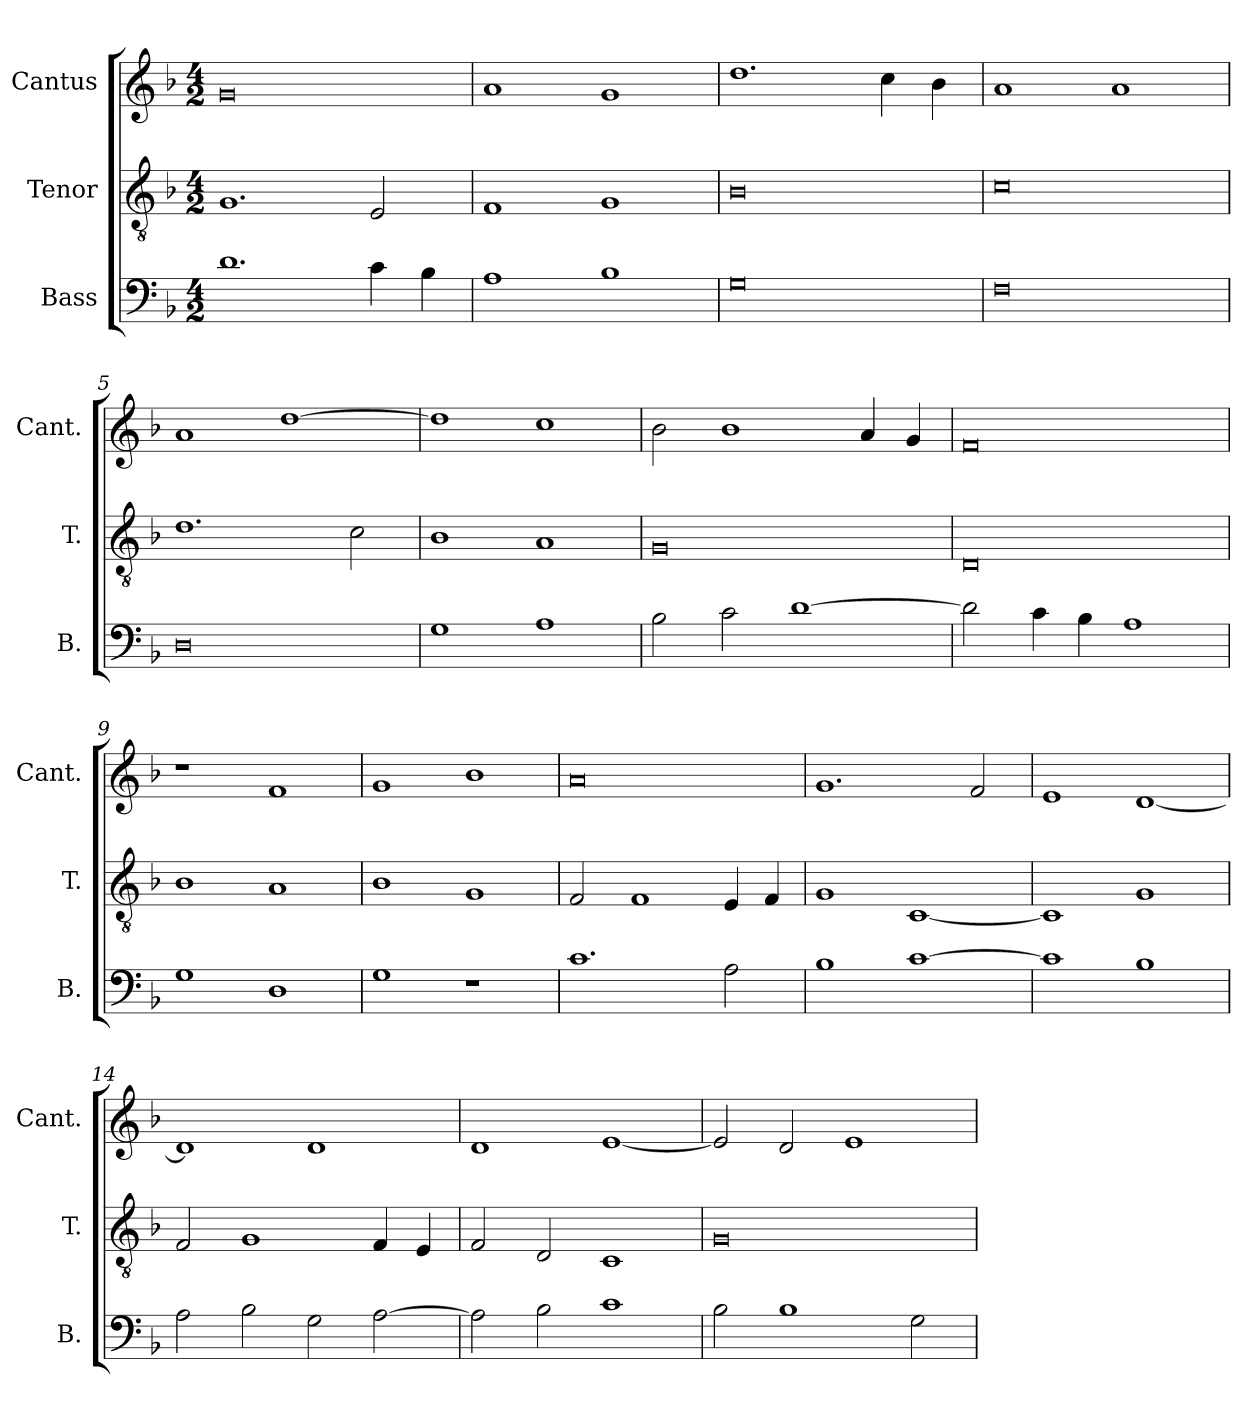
**kern	**kern	**kern
*part3	*part2	*part1
*staff3	*staff2	*staff1
*I"Bass	*I"Tenor	*I"Cantus
*I'B.	*I'T.	*I'Cant.
*clefF4	*clefGv2	*clefG2
*	*ITrd7c12	*
*k[b-]	*k[b-]	*k[b-]
*F:	*F:	*F:
*M4/2	*M4/2	*M4/2
=1	=1	=1
1.d\	1.GG/	0g/
4c\	2EE/	.
4B-\	.	.
=2	=2	=2
1A\	1FF/	1a/
1B-\	1GG/	1g/
=3	=3	=3
0G\	0BB-\	1.dd\
.	.	4cc\
.	.	4b-\
=4	=4	=4
0F\	0C\	1a/
.	.	1a/
=5	=5	=5
0D\	1.D\	1a/
.	.	[1dd\
.	2C\	.
=6	=6	=6
1G\	1BB-\	1dd\]
1A\	1AA/	1cc\
=7	=7	=7
2B-\	0GG/	2b-\
2c\	.	1b-\
[1d\	.	.
.	.	4a/
.	.	4g/
=8	=8	=8
2d\]	0DD/	0f/
4c\	.	.
4B-\	.	.
1A\	.	.
=9	=9	=9
1G\	1BB-\	1r
1D\	1AA/	1f/
=10	=10	=10
1G\	1BB-\	1g/
1r	1GG/	1b-\
=11	=11	=11
1.c\	2FF/	0a/
.	1FF/	.
2A\	4EE/	.
.	4FF/	.
=12	=12	=12
1B-\	1GG/	1.g/
[1c\	[1CC/	.
.	.	2f/
=13	=13	=13
1c\]	1CC/]	1e/
1B-\	1GG/	[1d/
=14	=14	=14
2A\	2FF/	1d/]
2B-\	1GG/	.
2G\	.	1d/
[2A\	4FF/	.
.	4EE/	.
=15	=15	=15
2A\]	2FF/	1d/
2B-\	2DD/	.
1c\	1CC/	[1e/
=16	=16	=16
2B-\	0GG/	2e/]
1B-\	.	2d/
.	.	1e/
2G\	.	.
=	=	=
*-	*-	*-
